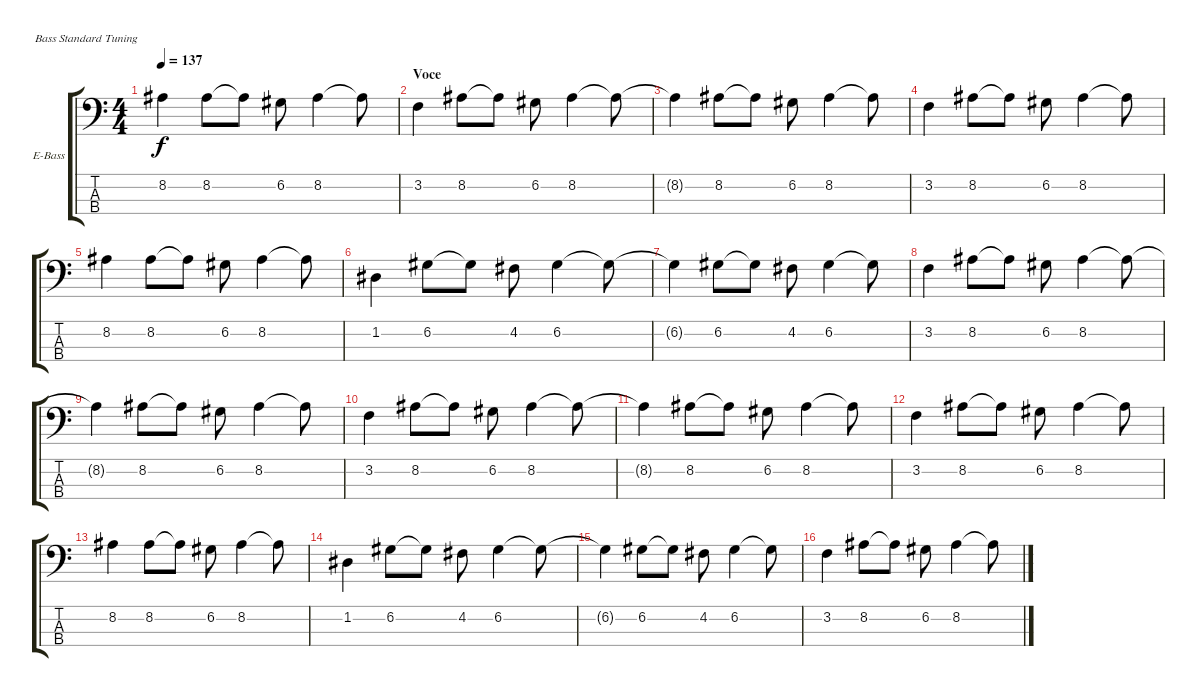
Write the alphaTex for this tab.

\defaultSystemsLayout 4
\bracketExtendMode groupsimilarinstruments
\firstSystemTrackNameOrientation horizontal
\otherSystemsTrackNameOrientation horizontal
\track ("Andreoli Bass" "E-Bass") {instrument electricbassfinger}
\staff {score tabs}
\tuning (G2 D2 A1 E1)
\ts (4 4)
\tempo 137
\clef f4
\ks c
8.2.4{dy f} 8.2.8 8.2{t}.8 6.2.8 8.2.4 8.2{t}.8 |
\section ("" "Voce")
3.2.4 8.2.8 8.2{t}.8 6.2.8 8.2.4 8.2{t}.8 |
8.2{t}.4 8.2.8 8.2{t}.8 6.2.8 8.2.4 8.2{t}.8 |
3.2.4 8.2.8 8.2{t}.8 6.2.8 8.2.4 8.2{t}.8 |
8.2.4 8.2.8 8.2{t}.8 6.2.8 8.2.4 8.2{t}.8 |
1.2.4 6.2.8 6.2{t}.8 4.2.8 6.2.4 6.2{t}.8 |
6.2{t}.4 6.2.8 6.2{t}.8 4.2.8 6.2.4 6.2{t}.8 |
3.2.4 8.2.8 8.2{t}.8 6.2.8 8.2.4 8.2{t}.8 |
8.2{t}.4 8.2.8 8.2{t}.8 6.2.8 8.2.4 8.2{t}.8 |
3.2.4 8.2.8 8.2{t}.8 6.2.8 8.2.4 8.2{t}.8 |
8.2{t}.4 8.2.8 8.2{t}.8 6.2.8 8.2.4 8.2{t}.8 |
3.2.4 8.2.8 8.2{t}.8 6.2.8 8.2.4 8.2{t}.8 |
8.2.4 8.2.8 8.2{t}.8 6.2.8 8.2.4 8.2{t}.8 |
1.2.4 6.2.8 6.2{t}.8 4.2.8 6.2.4 6.2{t}.8 |
6.2{t}.4 6.2.8 6.2{t}.8 4.2.8 6.2.4 6.2{t}.8 |
3.2.4 8.2.8 8.2{t}.8 6.2.8 8.2.4 8.2{t}.8
